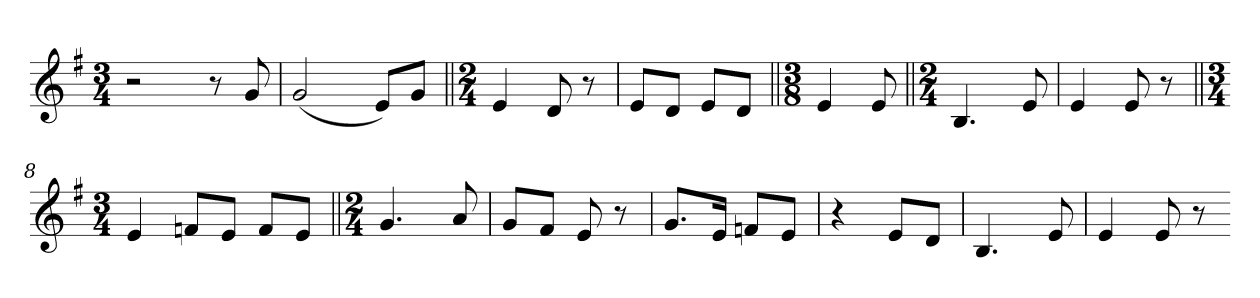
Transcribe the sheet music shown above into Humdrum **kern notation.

**kern
*part1
*staff1
*clefG2
*k[f#]
*M3/4
=1
2r
8r
8g/
=2
(2g/
8e/L)
8g/J
=3||
*M2/4
4e/
8d/
8r
=4
8e/L
8d/J
8e/L
8d/J
=5||
*M3/8
4e/
8e/
=6||
*M2/4
4.B/
8e/
=7
4e/
8e/
8r
=8||
*M3/4
4e/
8fn/L
8e/J
8f/L
8e/J
=9||
*M2/4
4.g/
8a/
=10
8g/L
8f#/J
8e/
8r
=11
8.g/L
16e/Jk
8fn/L
8e/J
=12
4r
8e/L
8d/J
=13
4.B/
8e/
=14
4e/
8e/
8r
=-
*-
